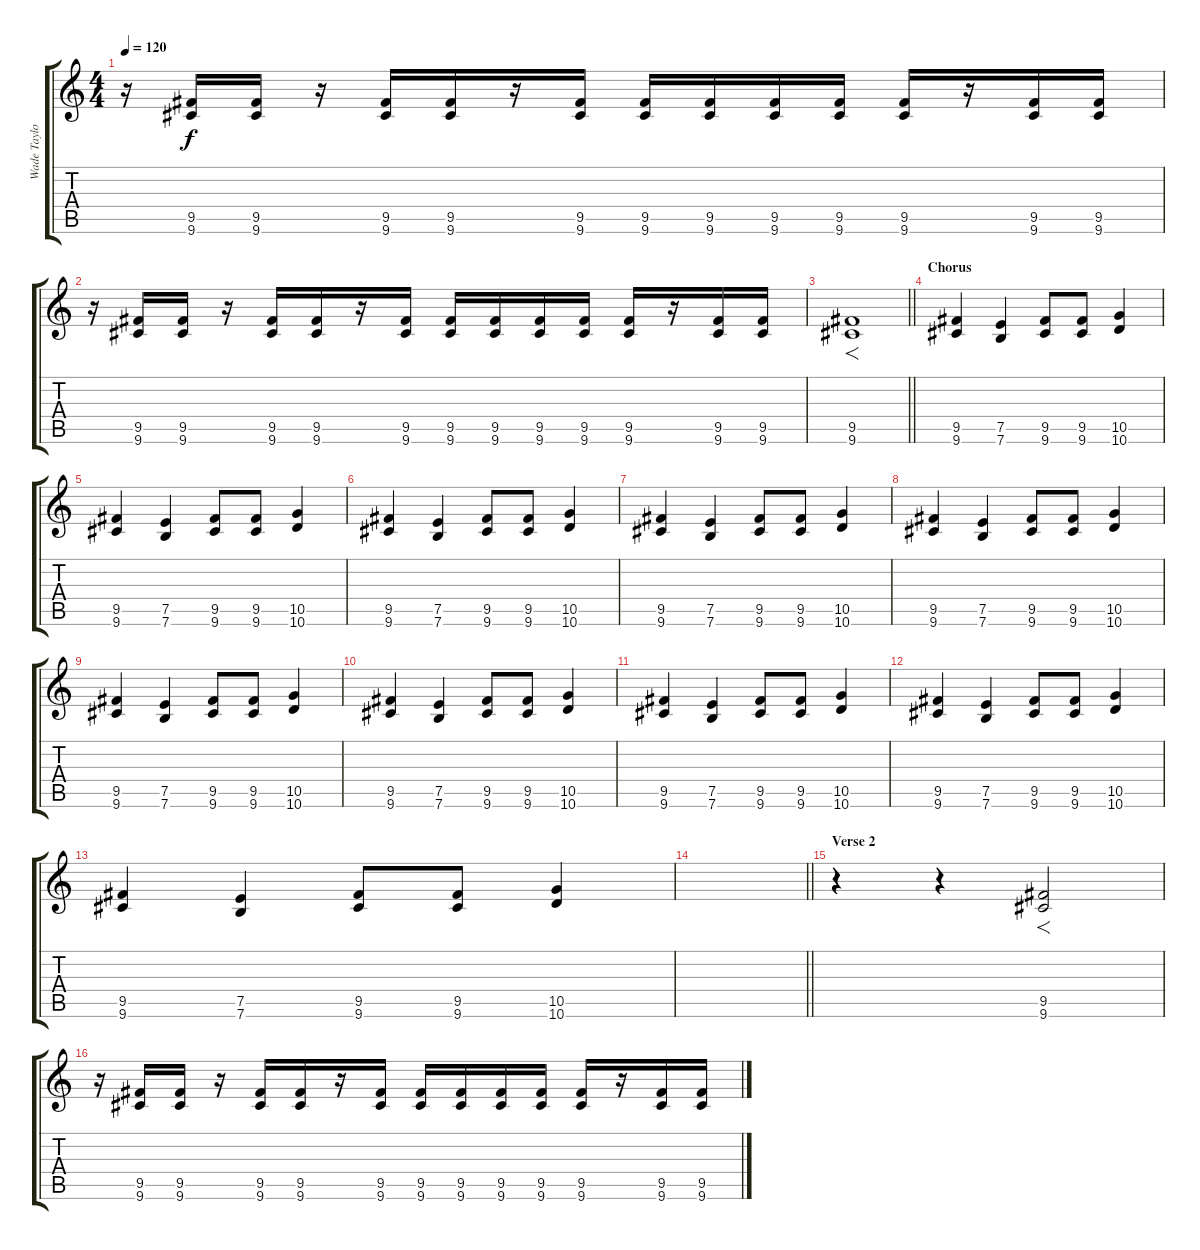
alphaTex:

\track ("Wade Taylor" "Wade Taylo") {instrument overdrivenguitar}
\staff {score tabs}
\tuning (E4 B3 G3 D3 A2 E2) {hide}
\ts (4 4)
\tempo 120
\clef g2
\ks c
r.16{dy f} (9.5 9.6).16 (9.5 9.6).16 r.16 (9.5 9.6).16 (9.5 9.6).16 r.16 (9.5 9.6).16 (9.5 9.6).16 (9.5 9.6).16 (9.5 9.6).16 (9.5 9.6).16 (9.5 9.6).16 r.16 (9.5 9.6).16 (9.5 9.6).16 |
r.16 (9.5 9.6).16 (9.5 9.6).16 r.16 (9.5 9.6).16 (9.5 9.6).16 r.16 (9.5 9.6).16 (9.5 9.6).16 (9.5 9.6).16 (9.5 9.6).16 (9.5 9.6).16 (9.5 9.6).16 r.16 (9.5 9.6).16 (9.5 9.6).16 |
\barLineRight lightlight
(9.5 9.6).1{f} |
\section ("" "Chorus")
(9.5 9.6).4 (7.5 7.6).4 (9.5 9.6).8 (9.5 9.6).8 (10.5 10.6).4 |
(9.5 9.6).4 (7.5 7.6).4 (9.5 9.6).8 (9.5 9.6).8 (10.5 10.6).4 |
(9.5 9.6).4 (7.5 7.6).4 (9.5 9.6).8 (9.5 9.6).8 (10.5 10.6).4 |
(9.5 9.6).4 (7.5 7.6).4 (9.5 9.6).8 (9.5 9.6).8 (10.5 10.6).4 |
(9.5 9.6).4 (7.5 7.6).4 (9.5 9.6).8 (9.5 9.6).8 (10.5 10.6).4 |
(9.5 9.6).4 (7.5 7.6).4 (9.5 9.6).8 (9.5 9.6).8 (10.5 10.6).4 |
(9.5 9.6).4 (7.5 7.6).4 (9.5 9.6).8 (9.5 9.6).8 (10.5 10.6).4 |
(9.5 9.6).4 (7.5 7.6).4 (9.5 9.6).8 (9.5 9.6).8 (10.5 10.6).4 |
(9.5 9.6).4 (7.5 7.6).4 (9.5 9.6).8 (9.5 9.6).8 (10.5 10.6).4 |
(9.5 9.6).4 (7.5 7.6).4 (9.5 9.6).8 (9.5 9.6).8 (10.5 10.6).4 |
\barLineRight lightlight
|
\section ("" "Verse 2")
r.4 r.4 (9.5 9.6).2{f} |
r.16 (9.5 9.6).16 (9.5 9.6).16 r.16 (9.5 9.6).16 (9.5 9.6).16 r.16 (9.5 9.6).16 (9.5 9.6).16 (9.5 9.6).16 (9.5 9.6).16 (9.5 9.6).16 (9.5 9.6).16 r.16 (9.5 9.6).16 (9.5 9.6).16
